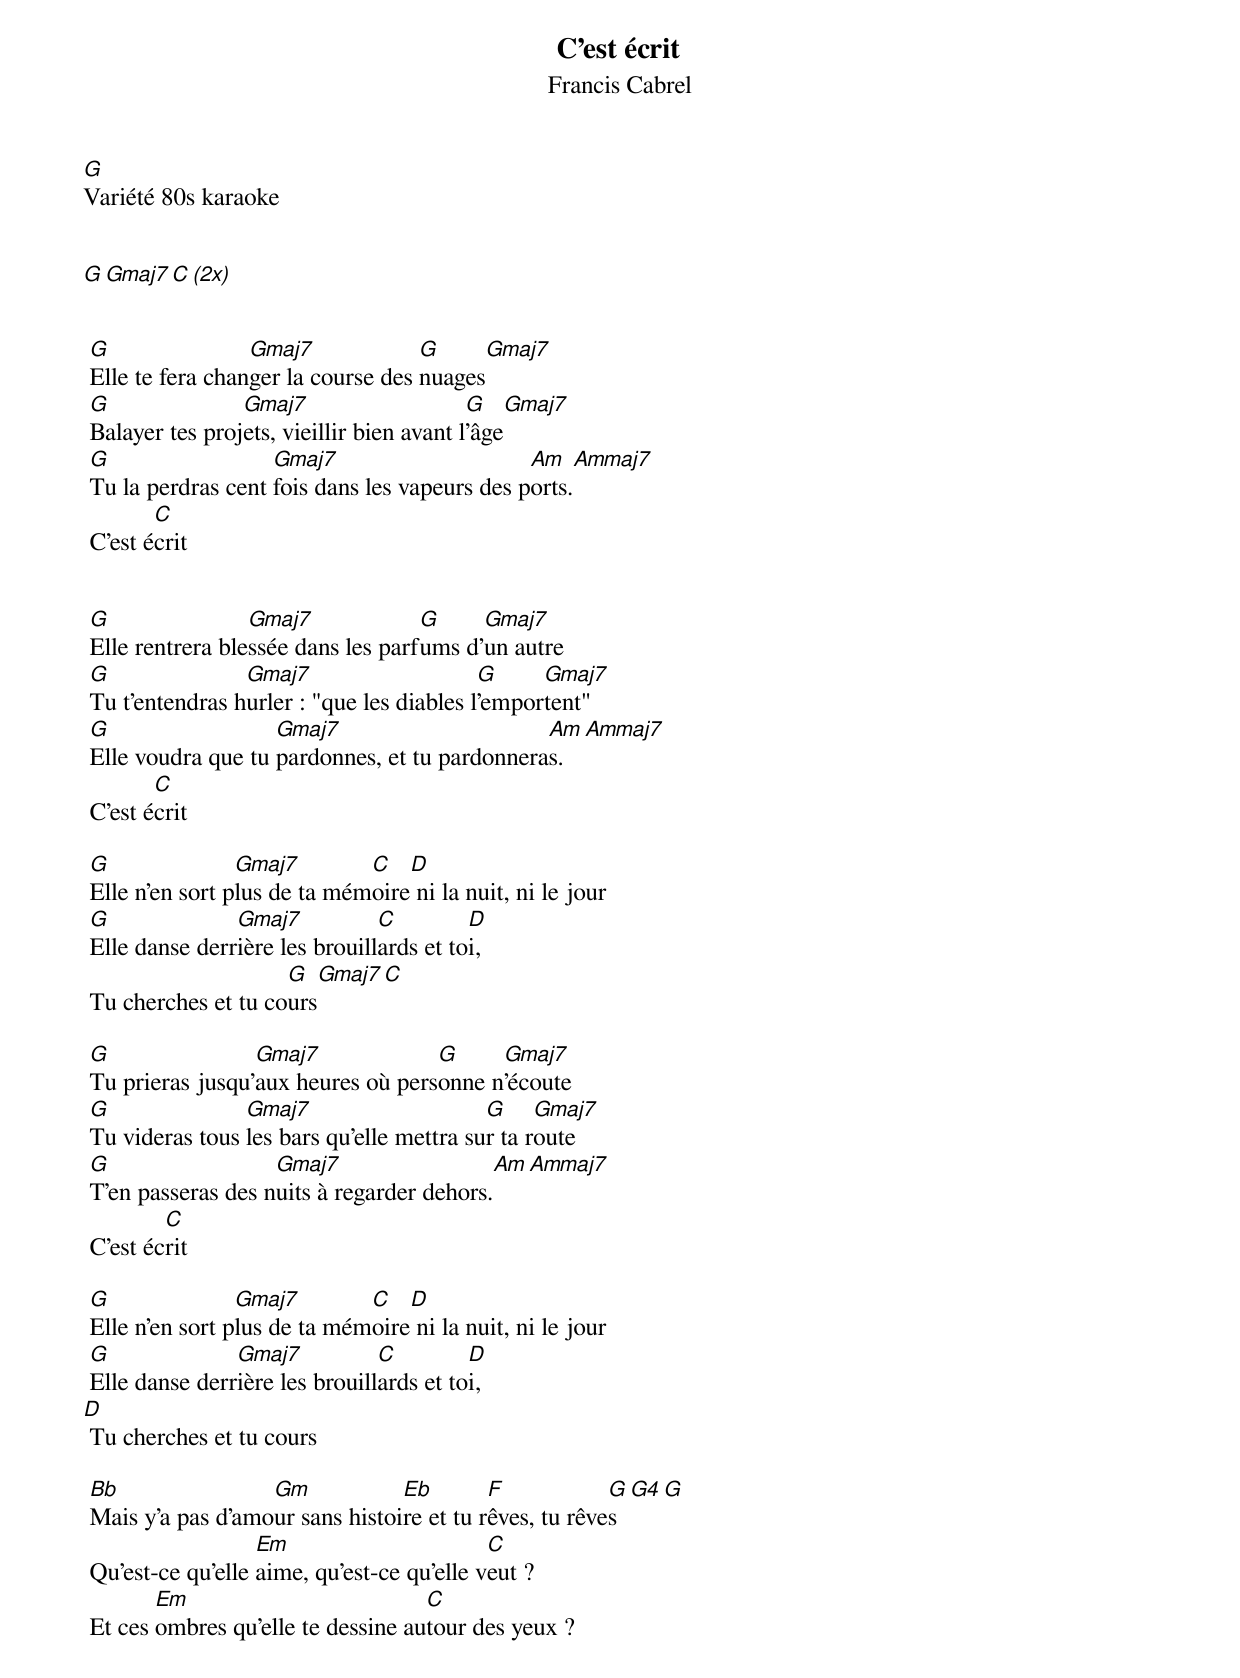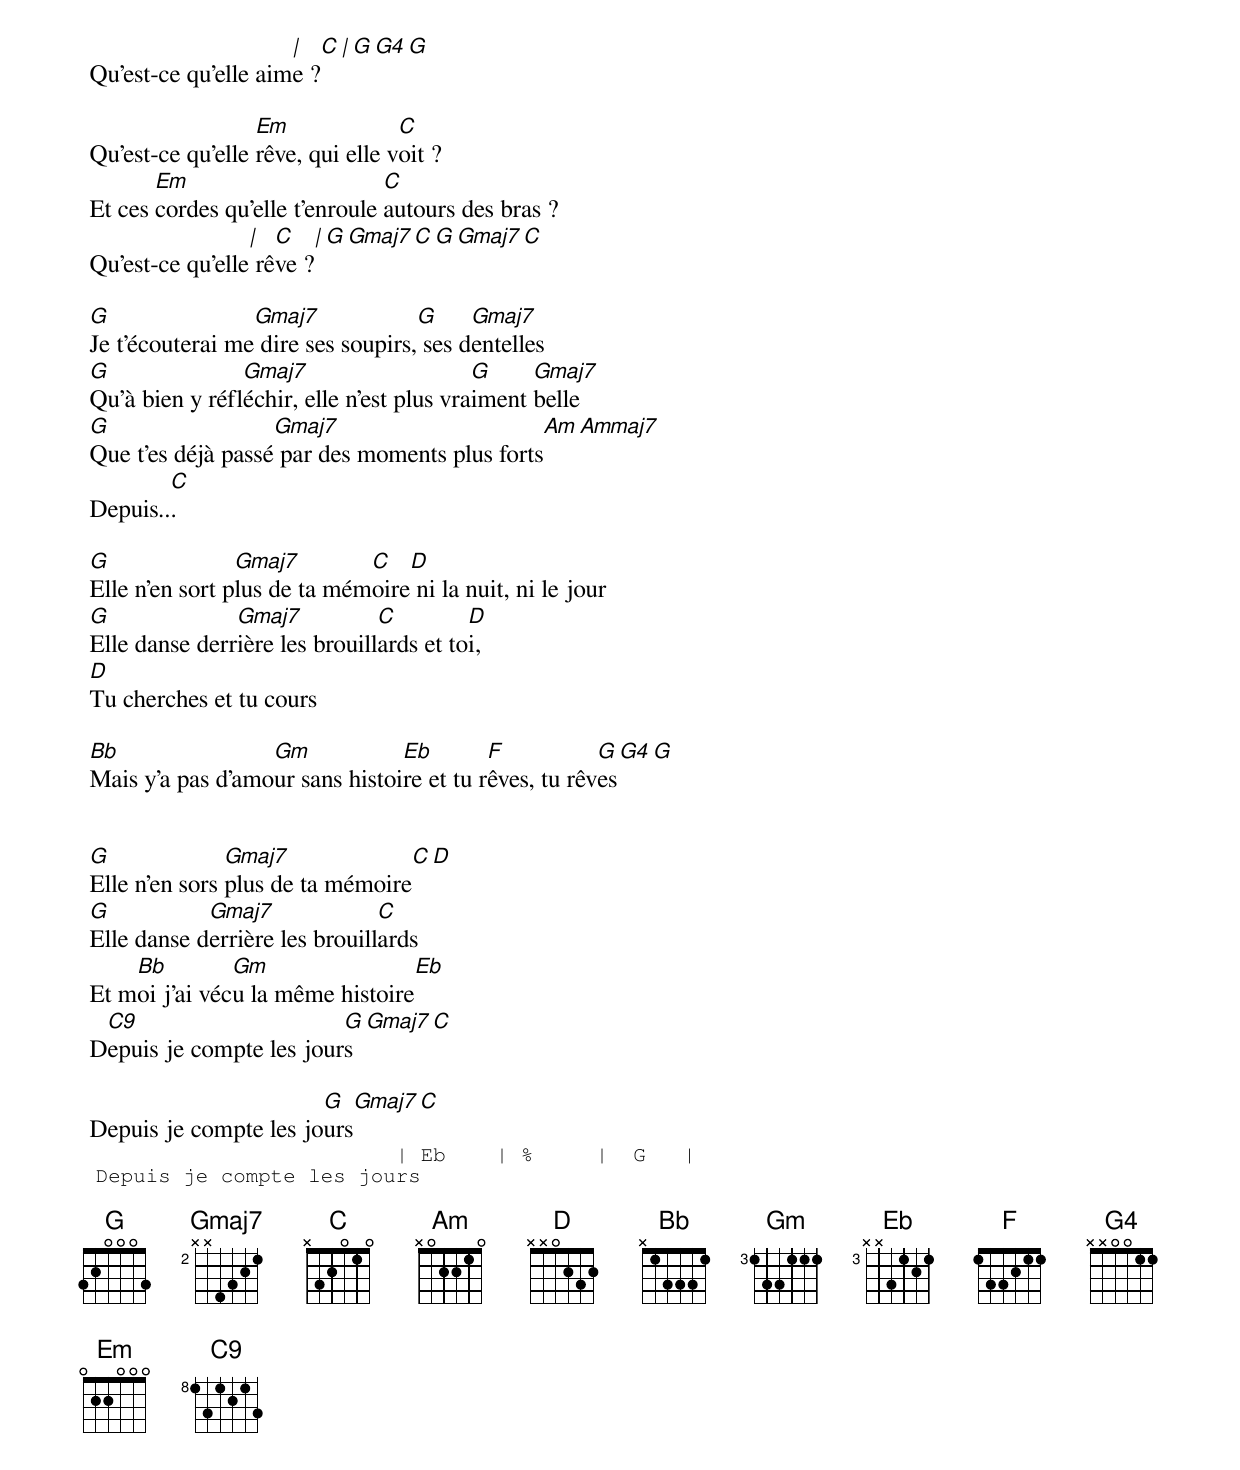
C'est écrit
Francis Cabrel
G
Variété 80s karaoke


 G    Gmaj7    C   (2x)


 G                Gmaj7             G     Gmaj7
 Elle te fera changer la course des nuages
 G               Gmaj7                     G     Gmaj7
 Balayer tes projets, vieillir bien avant l'âge
 G                  Gmaj7                      Am   Ammaj7
 Tu la perdras cent fois dans les vapeurs des ports.
        C
 C'est écrit


 G                Gmaj7             G     Gmaj7
 Elle rentrera blessée dans les parfums d'un autre
 G               Gmaj7                     G     Gmaj7
 Tu t'entendras hurler : "que les diables l'emportent"
 G                  Gmaj7                      Am   Ammaj7
 Elle voudra que tu pardonnes, et tu pardonneras.
        C
 C'est écrit

 G               Gmaj7        C   D
 Elle n'en sort plus de ta mémoire ni la nuit, ni le jour
 G              Gmaj7           C         D
 Elle danse derrière les brouillards et toi,
                     G   Gmaj7    C
 Tu cherches et tu cours

 G                Gmaj7             G     Gmaj7
 Tu prieras jusqu'aux heures où personne n'écoute
 G               Gmaj7                     G     Gmaj7
 Tu videras tous les bars qu'elle mettra sur ta route
 G                  Gmaj7                      Am   Ammaj7
 T'en passeras des nuits à regarder dehors.
         C
 C'est écrit

 G               Gmaj7        C   D
 Elle n'en sort plus de ta mémoire ni la nuit, ni le jour
 G              Gmaj7           C         D
 Elle danse derrière les brouillards et toi,
D
 Tu cherches et tu cours

 Bb                Gm            Eb        F            G    G4   G
 Mais y'a pas d'amour sans histoire et tu rêves, tu rêves
                   Em                       C
 Qu'est-ce qu'elle aime, qu'est-ce qu'elle veut ?
        Em                          C
 Et ces ombres qu'elle te dessine autour des yeux ?
                      |  C        |   G   G4   G
 Qu'est-ce qu'elle aime ?

                   Em              C
 Qu'est-ce qu'elle rêve, qui elle voit ?
        Em                       C
 Et ces cordes qu'elle t'enroule autours des bras ?
                  |  C        | G   Gmaj7   C   G   Gmaj7    C
 Qu'est-ce qu'elle rêve ?

 G                Gmaj7             G     Gmaj7
 Je t'écouterai me dire ses soupirs, ses dentelles
 G               Gmaj7                     G     Gmaj7
 Qu'à bien y réfléchir, elle n'est plus vraiment belle
 G                  Gmaj7                      Am   Ammaj7
 Que t'es déjà passé par des moments plus forts
         C
 Depuis...

 G               Gmaj7        C   D
 Elle n'en sort plus de ta mémoire ni la nuit, ni le jour
 G              Gmaj7           C         D
 Elle danse derrière les brouillards et toi,
 D
 Tu cherches et tu cours

 Bb                Gm            Eb        F           G    G4   G
 Mais y'a pas d'amour sans histoire et tu rêves, tu rêves


 G              Gmaj7             C   D
 Elle n'en sors plus de ta mémoire
 G           Gmaj7              C
 Elle danse derrière les brouillards
     Bb         Gm                 Eb
 Et moi j'ai vécu la même histoire
  C9                      G   Gmaj7    C
 Depuis je compte les jours

                        G   Gmaj7    C
 Depuis je compte les jours
                         | Eb    | %     |  G   |
 Depuis je compte les jours
